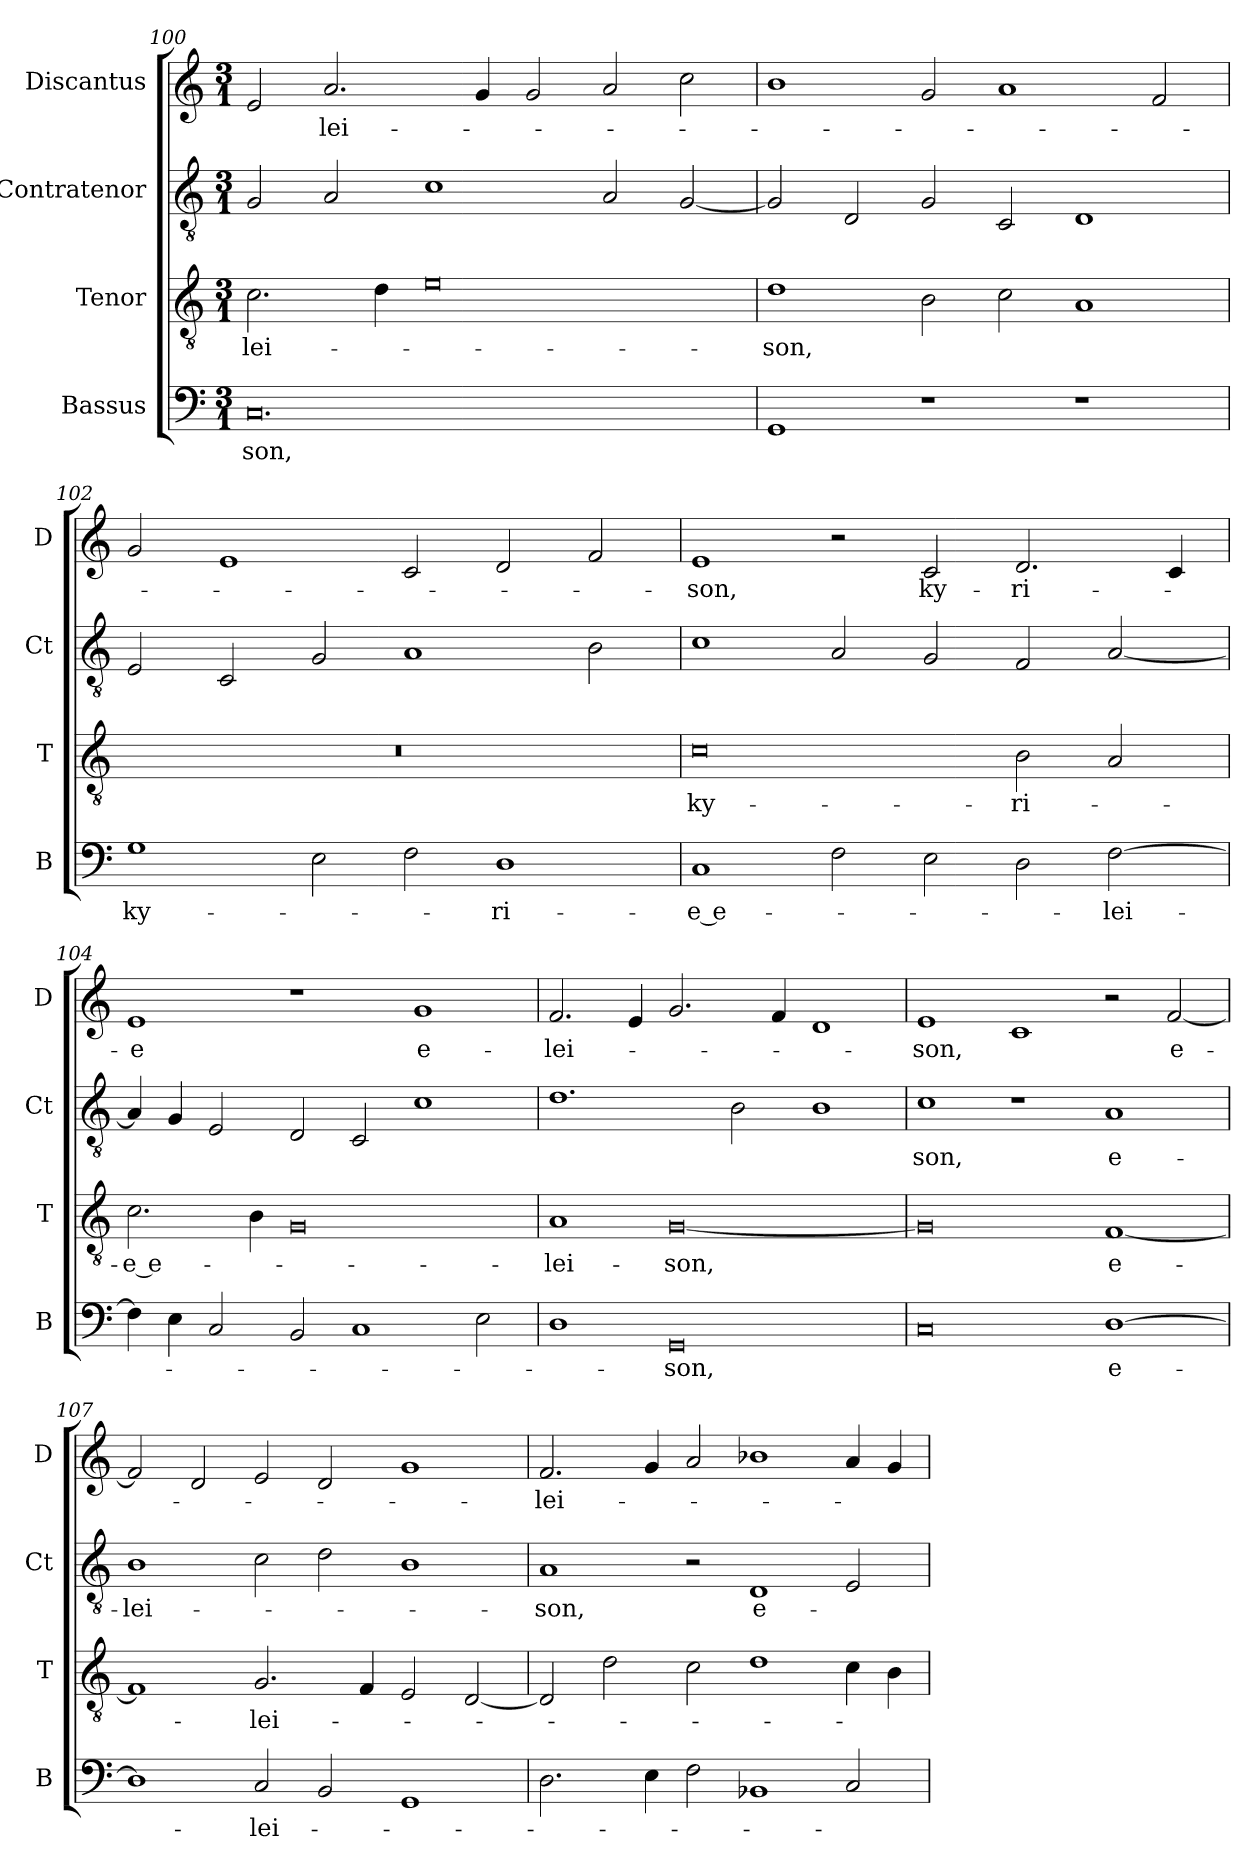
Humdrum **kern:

**kern	**text	**kern	**text	**kern	**text	**kern	**text
*part4	*part4	*part3	*part3	*part2	*part2	*part1	*part1
*staff4	*staff4	*staff3	*staff3	*staff2	*staff2	*staff1	*staff1
*I"Bassus	*	*I"Tenor	*	*I"Contratenor	*	*I"Discantus	*
*I'B	*	*I'T	*	*I'Ct	*	*I'D	*
*clefF4	*	*clefGv2	*	*clefGv2	*	*clefG2	*
*k[]	*	*k[]	*	*k[]	*	*k[]	*
*M3/1	*	*M3/1	*	*M3/1	*	*M3/1	*
=100	=100	=100	=100	=100	=100	=100	=100
0.C	-son,	2.c\	-lei-	2G/	.	2e/	.
.	.	.	.	2A/	.	2.a/	-lei-
.	.	4d\	.	.	.	.	.
.	.	0e	.	1c	.	.	.
.	.	.	.	.	.	4g/	.
.	.	.	.	.	.	2g/	.
.	.	.	.	2A/	.	2a/	.
.	.	.	.	[2G/	.	2cc\	.
=101	=101	=101	=101	=101	=101	=101	=101
1GG	.	1d	-son,	2G/]	.	1b	.
.	.	.	.	2D/	.	.	.
1r	.	2B\	.	2G/	.	2g/	.
.	.	2c\	.	2C/	.	1a	.
1r	.	1A	.	1D	.	.	.
.	.	.	.	.	.	2f/	.
=102	=102	=102	=102	=102	=102	=102	=102
1G	ky-	0.r	.	2E/	.	2g/	.
.	.	.	.	2C/	.	1e	.
2E\	.	.	.	2G/	.	.	.
2F\	.	.	.	1A	.	2c/	.
1D	-ri-	.	.	.	.	2d/	.
.	.	.	.	2B\	.	2f/	.
=103	=103	=103	=103	=103	=103	=103	=103
1C	-e e-	0c	ky-	1c	.	1e	-son,
2F\	.	.	.	2A/	.	2r	.
2E\	.	.	.	2G/	.	2c/	ky-
2D\	.	2B\	-ri-	2F/	.	2.d/	-ri-
[2F\	-lei-	2A/	.	[2A/	.	.	.
.	.	.	.	.	.	4c/	.
=104	=104	=104	=104	=104	=104	=104	=104
4F\]	.	2.c\	-e e-	4A/]	.	1e	-e
4E\	.	.	.	4G/	.	.	.
2C/	.	.	.	2E/	.	.	.
.	.	4B\	.	.	.	.	.
2BB/	.	0G	.	2D/	.	1r	.
1C	.	.	.	2C/	.	.	.
.	.	.	.	1c	.	1g	e-
2E\	.	.	.	.	.	.	.
=105	=105	=105	=105	=105	=105	=105	=105
1D	.	1A	-lei-	1.d	.	2.f/	-lei-
.	.	.	.	.	.	4e/	.
0GG	-son,	[0G	-son,	.	.	2.g/	.
.	.	.	.	2B\	.	.	.
.	.	.	.	.	.	4f/	.
.	.	.	.	1B	.	1d	.
=106	=106	=106	=106	=106	=106	=106	=106
0C	.	0G]	.	1c	-son,	1e	-son,
.	.	.	.	1r	.	1c	.
[1D	e-	[1F	e-	1A	e-	2r	.
.	.	.	.	.	.	[2f/	e-
=107	=107	=107	=107	=107	=107	=107	=107
1D]	.	1F]	.	1B	-lei-	2f/]	.
.	.	.	.	.	.	2d/	.
2C/	-lei-	2.G/	-lei-	2c\	.	2e/	.
2BB/	.	.	.	2d\	.	2d/	.
.	.	4F/	.	.	.	.	.
1GG	.	2E/	.	1B	.	1g	.
.	.	[2D/	.	.	.	.	.
=108	=108	=108	=108	=108	=108	=108	=108
2.D\	.	2D/]	.	1A	-son,	2.f/	-lei-
.	.	2d\	.	.	.	.	.
4E\	.	.	.	.	.	4g/	.
2F\	.	2c\	.	2r	.	2a/	.
1BB-X	.	1d	.	1D	e-	1b-X	.
2C/	.	4c\	.	2E/	.	4a/	.
.	.	4B\	.	.	.	4g/	.
=	=	=	=	=	=	=	=
*-	*-	*-	*-	*-	*-	*-	*-
